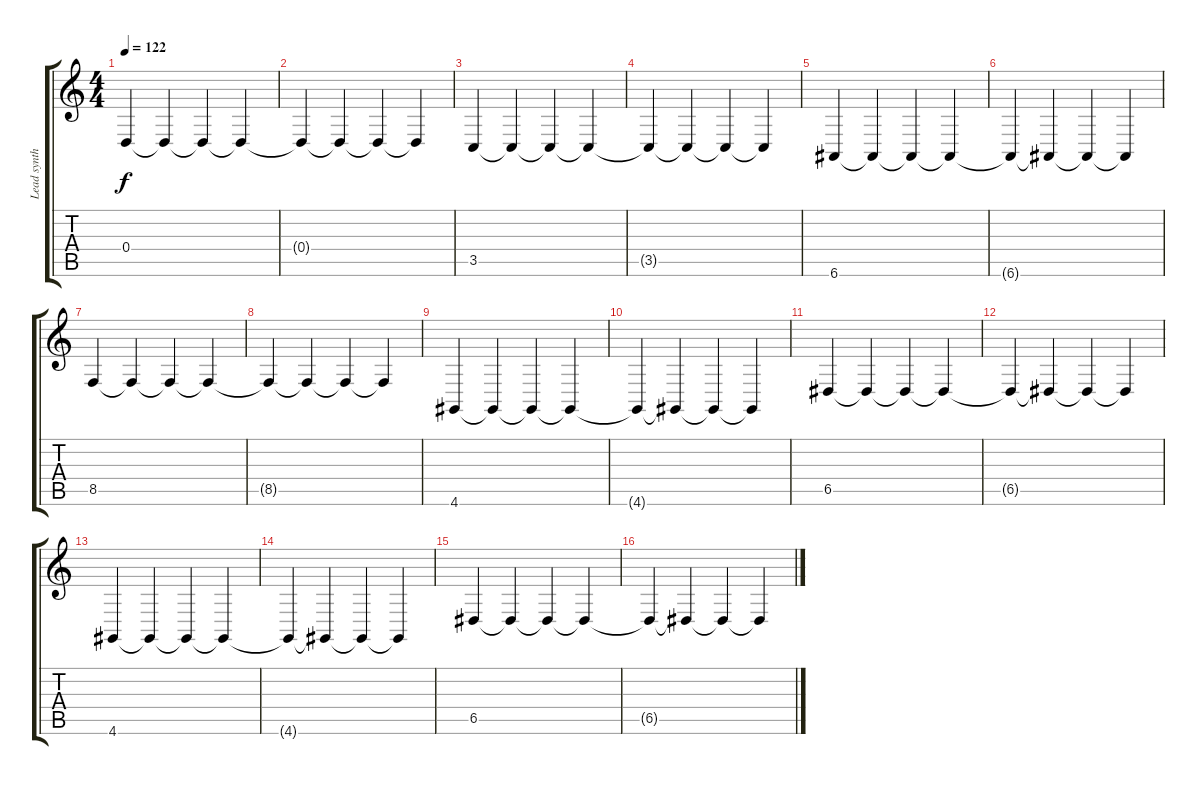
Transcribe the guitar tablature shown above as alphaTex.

\track ("Lead synth" "Lead synth") {instrument synthstrings2}
\staff {score tabs}
\tuning (E4 B3 G3 D3 A2 E2) {hide}
\ts (4 4)
\tempo 122
\clef g2
\ks c
0.4.4{dy f} 0.4{t}.4 0.4{t}.4 0.4{t}.4 |
0.4{t}.4 0.4{t}.4 0.4{t}.4 0.4{t}.4 |
3.5.4 3.5{t}.4 3.5{t}.4 3.5{t}.4 |
3.5{t}.4 3.5{t}.4 3.5{t}.4 3.5{t}.4 |
6.6.4 6.6{t}.4 6.6{t}.4 6.6{t}.4 |
6.6{t}.4 6.6{t}.4 6.6{t}.4 6.6{t}.4 |
8.5.4 8.5{t}.4 8.5{t}.4 8.5{t}.4 |
8.5{t}.4 8.5{t}.4 8.5{t}.4 8.5{t}.4 |
4.6.4 4.6{t}.4 4.6{t}.4 4.6{t}.4 |
4.6{t}.4 4.6{t}.4 4.6{t}.4 4.6{t}.4 |
6.5.4 6.5{t}.4 6.5{t}.4 6.5{t}.4 |
6.5{t}.4 6.5{t}.4 6.5{t}.4 6.5{t}.4 |
4.6.4 4.6{t}.4 4.6{t}.4 4.6{t}.4 |
4.6{t}.4 4.6{t}.4 4.6{t}.4 4.6{t}.4 |
6.5.4 6.5{t}.4 6.5{t}.4 6.5{t}.4 |
6.5{t}.4 6.5{t}.4 6.5{t}.4 6.5{t}.4
